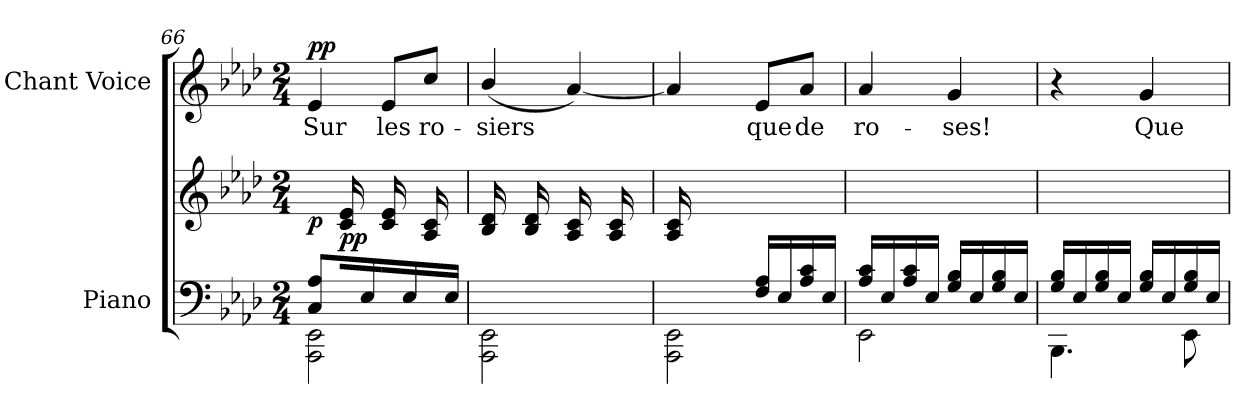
**kern	**kern	**dynam	**kern	**text	**dynam
*part2	*part2	*part2	*part1	*part1	*part1
*staff3	*staff2	*staff2/3	*staff1	*staff1	*staff1
*I"Piano	*	*	*I"Chant Voice	*	*
*I'Pno	*	*	*	*	*
*clefF4	*clefG2	*	*clefG2	*	*
*k[b-e-a-d-]	*k[b-e-a-d-]	*	*k[b-e-a-d-]	*	*
*M2/4	*M2/4	*	*M2/4	*	*
=66	=66	=66	=66	=66	=66
*^	*	*	*	*	*
!	!	!	!LO:DY:b	!	!	!LO:DY:a
8C/ 8A-/	2AAA-\ 2EE-\	8ryy	p	4e-/	Sur	pp
!	!	!	!LO:DY:b	!	!	!
16ryy	.	(16c/ 16e-/LL	pp	.	.	.
16E-/JJ	.	16ryy	.	.	.	.
16ryy	.	16c/ 16e-/LL	.	8e-/L	les	.
16E-/	.	16ryy	.	.	.	.
16ryy	.	16A-/ 16c/	.	8cc/J	ro-	.
16E-/JJ)	.	16ryy	.	.	.	.
=67	=67	=67	=67	=67	=67	=67
16ryy	2AAA-\ 2EE-\	(16B-/ 16d-/LL	.	(4b-/	-siers	.
16E-/	.	16ryy	.	.	.	.
16ryy	.	16B-/ 16d-/	.	.	.	.
16E-/JJ	.	16ryy	.	.	.	.
16ryy	.	16A-/ 16c/LL	.	[4a-/)	.	.
16E-/	.	16ryy	.	.	.	.
16ryy	.	16A-/ 16c/	.	.	.	.
16E-/JJ)	.	16ryy	.	.	.	.
=68	=68	=68	=68	=68	=68	=68
16ryy	2AAA-\ 2EE-\	(16A-/ 16c/LL	.	4a-/]	.	.
16E-/	.	4..ryy	.	.	.	.
16G/ 16B-/	.	.	.	.	.	.
16E-/JJ	.	.	.	.	.	.
16F/ 16A-/LL	.	.	.	8e-/L	que	.
16E-/	.	.	.	.	.	.
16A-/ 16c/	.	.	.	8a-/J	de	.
16E-/JJ)	.	.	.	.	.	.
=69	=69	=69	=69	=69	=69	=69
16A-/ 16c/LL	2EE-\	2ryy	.	4a-/	ro-	.
16E-/	.	.	.	.	.	.
16A-/ 16c/	.	.	.	.	.	.
16E-/JJ	.	.	.	.	.	.
16G/ 16B-/LL	.	.	.	4g/	-ses!	.
16E-/	.	.	.	.	.	.
16G/ 16B-/	.	.	.	.	.	.
16E-/JJ	.	.	.	.	.	.
=70	=70	=70	=70	=70	=70	=70
16G/ 16B-/LL	4.BBB-\	2ryy	.	4r	.	.
16E-/	.	.	.	.	.	.
16G/ 16B-/	.	.	.	.	.	.
16E-/JJ	.	.	.	.	.	.
16G/ 16B-/LL	.	.	.	4g/	Que	.
16E-/	.	.	.	.	.	.
16G/ 16B-/	8EE-\	.	.	.	.	.
16E-/JJ	.	.	.	.	.	.
*v	*v	*	*	*	*	*
=	=	=	=	=	=
*-	*-	*-	*-	*-	*-
